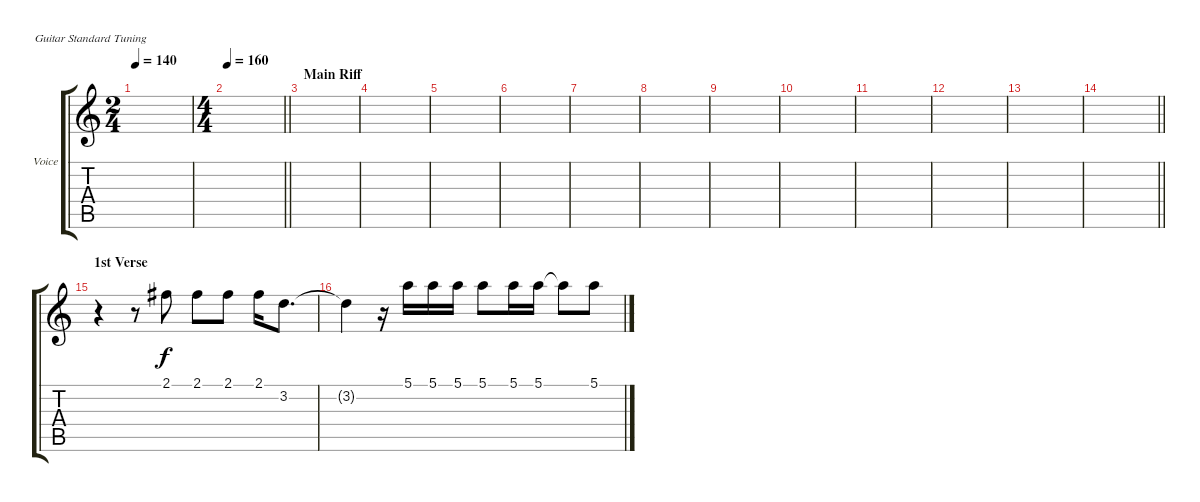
\bracketExtendMode groupsimilarinstruments
\firstSystemTrackNameOrientation horizontal
\otherSystemsTrackNameOrientation horizontal
\track ("Voice" "Voice") {mute instrument lead6voice}
\staff {score tabs}
\tuning (E4 B3 G3 D3 A2 E2)
\displaytranspose 12
\ts (2 4)
\tempo 140
\clef g2
\ks c
|
\ts (4 4)
\tempo 160
\barLineRight lightlight
|
\section ("" "Main Riff")
|
|
|
|
|
|
|
|
|
|
|
\barLineRight lightlight
|
\section ("" "1st Verse")
r.4 r.8 2.1.8 2.1.8 2.1.8 2.1.16 3.2.8{d} |
3.2{t}.4 r.16 5.1.16 5.1.16 5.1.16 5.1.8 5.1.16 5.1.16 5.1{t}.8 5.1.8
